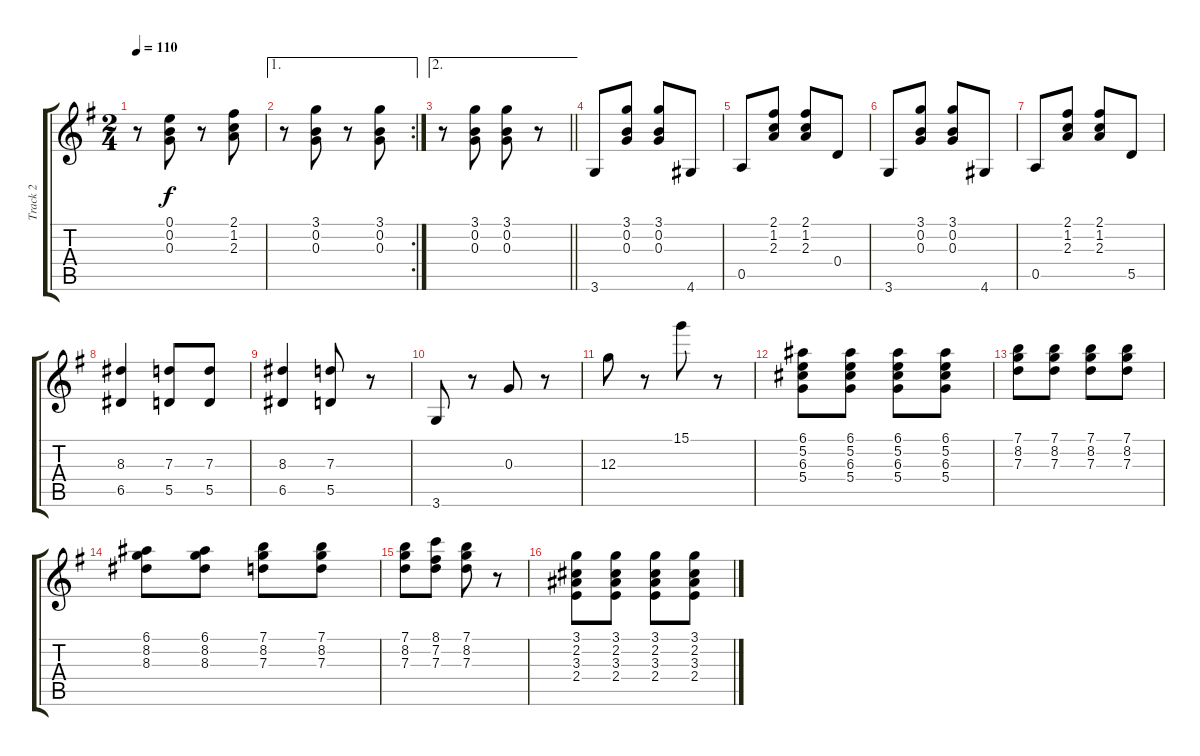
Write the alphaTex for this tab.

\track ("Track 2" "Track 2") {instrument acousticguitarsteel}
\staff {score tabs}
\tuning (E4 B3 G3 D3 A2 E2) {hide}
\ts (2 4)
\tempo 110
\clef g2
\ks g
r.8{dy f} (0.1 0.2 0.3).8 r.8 (2.1 1.2 2.3).8 |
\ae 1
\rc 2
r.8 (3.1 0.2 0.3).8 r.8 (3.1 0.2 0.3).8 |
\ae 2
\barLineRight lightlight
r.8 (3.1 0.2 0.3).8 (3.1 0.2 0.3).8 r.8 |
3.6.8 (3.1 0.2 0.3).8 (3.1 0.2 0.3).8 4.6.8 |
0.5.8 (2.1 1.2 2.3).8 (2.1 1.2 2.3).8 0.4.8 |
3.6.8 (3.1 0.2 0.3).8 (3.1 0.2 0.3).8 4.6.8 |
0.5.8 (2.1 1.2 2.3).8 (2.1 1.2 2.3).8 5.5.8 |
(8.3 6.5).4 (7.3 5.5).8 (7.3 5.5).8 |
(8.3 6.5).4 (7.3 5.5).8 r.8 |
3.6.8 r.8 0.3.8 r.8 |
12.3.8 r.8 15.1.8 r.8 |
(6.1 5.2 6.3 5.4).8 (6.1 5.2 6.3 5.4).8 (6.1 5.2 6.3 5.4).8 (6.1 5.2 6.3 5.4).8 |
(7.1 8.2 7.3).8 (7.1 8.2 7.3).8 (7.1 8.2 7.3).8 (7.1 8.2 7.3).8 |
(6.1 8.2 8.3).8 (6.1 8.2 8.3).8 (7.1 8.2 7.3).8 (7.1 8.2 7.3).8 |
(7.1 8.2 7.3).8 (8.1 7.2 7.3).8 (7.1 8.2 7.3).8 r.8 |
(3.1 2.2 3.3 2.4).8 (3.1 2.2 3.3 2.4).8 (3.1 2.2 3.3 2.4).8 (3.1 2.2 3.3 2.4).8
